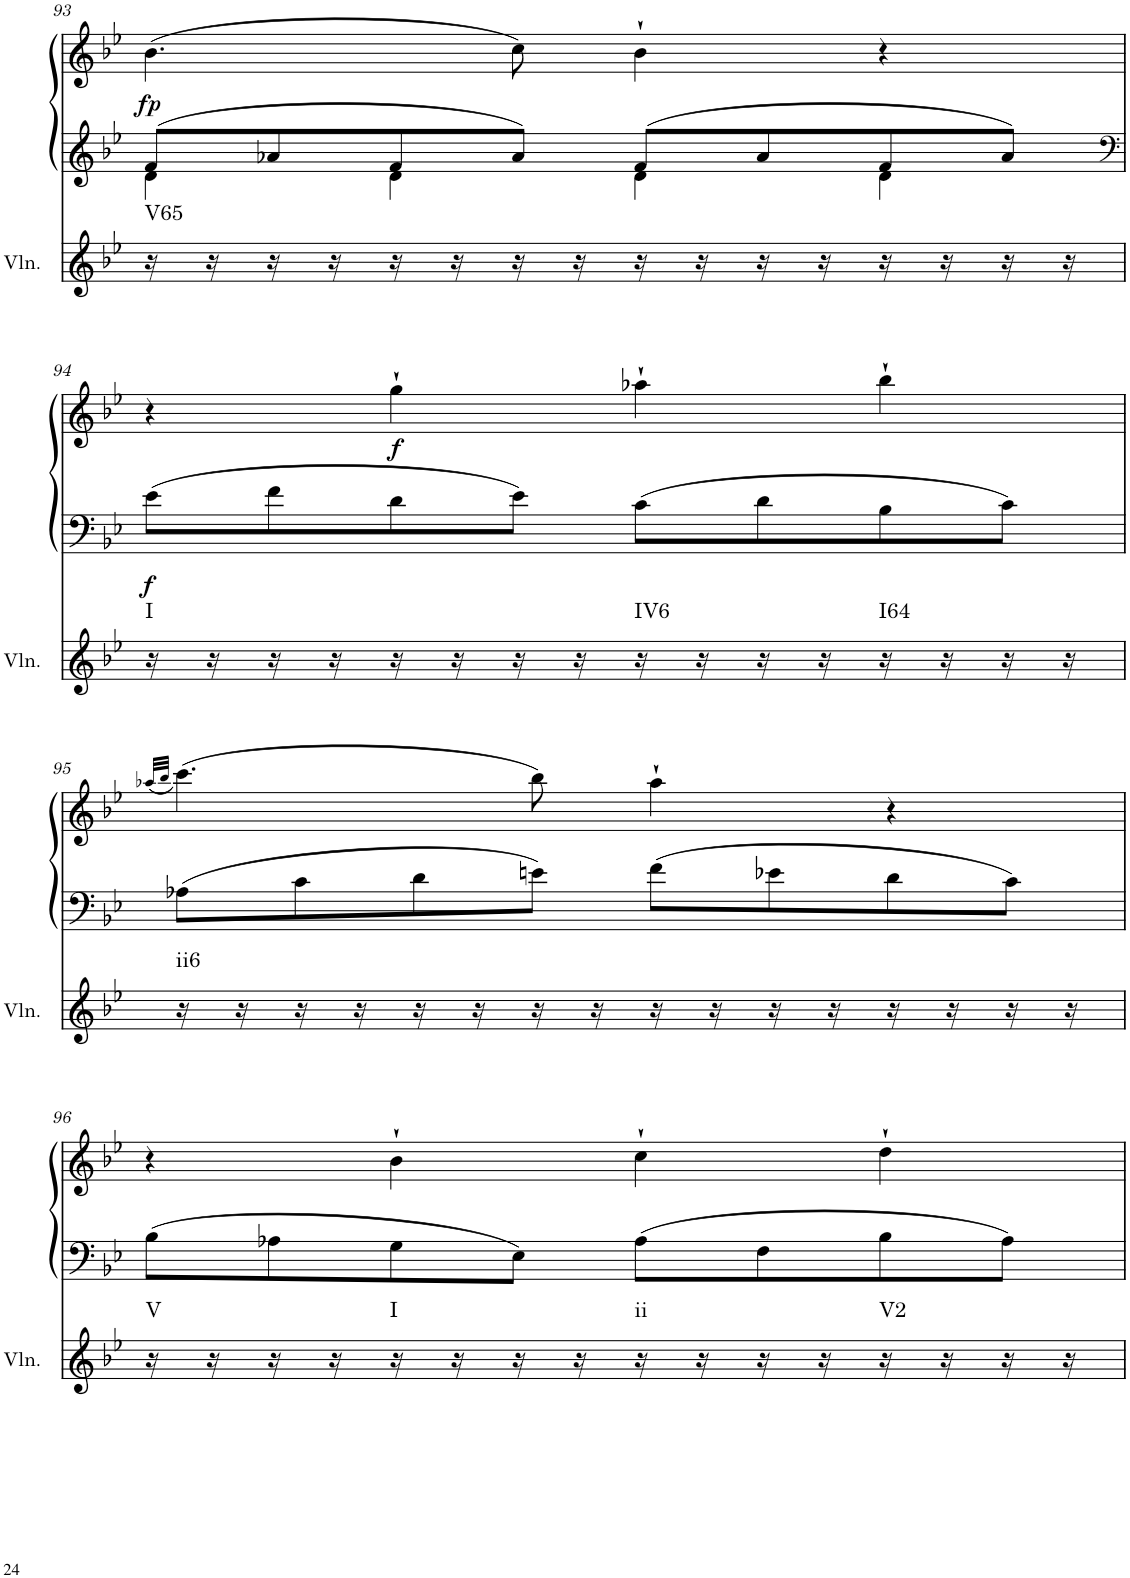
**kern	**harte	**kern	**kern	**dynam
*part2	*part2	*part1	*part1	*part1
*staff3	*	*staff2	*staff1	*staff1/2
*I"Violin	*	*I"Klavier linke Hand	*	*
*I'Vln.	*	*	*	*
!!LO:PB:g=z
*clefG2	*	*clefF4	*clefG2	*
*k[b-e-]	*	*k[b-e-]	*k[b-e-]	*
*M2/2	*	*M2/2	*M2/2	*
*met(c|)	*	*met(c|)	*met(c|)	*
=93	=93	=93	=93	=93
*	*	*^	*	*
!	!LO:H:kt=V65	!	!	!	!LO:DY:b
16r	N	8f/L	4d\	(4.b-\	fp
16r	.	.	.	.	.
16r	.	8a-X/	.	.	.
16r	.	.	.	.	.
16r	.	8f/	4d\	.	.
16r	.	.	.	.	.
16r	.	8a-/J	.	8cc\)	.
16r	.	.	.	.	.
16r	.	8f/L	4d\	4b-`\	.
16r	.	.	.	.	.
16r	.	8a-/	.	.	.
16r	.	.	.	.	.
16r	.	8f/	4d\	4r	.
16r	.	.	.	.	.
16r	.	8a-/J	.	.	.
16r	.	.	.	.	.
*	*	*v	*v	*	*
!!LO:LB:g=z
=94	=94	=94	=94	=94
*	*	*clefF4	*	*
!	!LO:H:kt=I	!	!	!LO:DY:b=2
16r	N	8e-\L	4r	f
16r	.	.	.	.
16r	.	8f\	.	.
16r	.	.	.	.
!	!	!	!	!LO:DY:b
16r	.	8d\	4gg`\	f
16r	.	.	.	.
16r	.	8e-\J	.	.
16r	.	.	.	.
!	!LO:H:kt=IV6	!	!	!
16r	N	8c\L	4aa-X`\	.
16r	.	.	.	.
16r	.	8d\	.	.
16r	.	.	.	.
!	!LO:H:kt=I64	!	!	!
16r	N	8B-\	4bb-`\	.
16r	.	.	.	.
16r	.	8c\J	.	.
16r	.	.	.	.
!!LO:LB:g=z
=95	=95	=95	=95	=95
.	.	.	(32qaa-X/LLL	.
.	.	.	32qbb-/JJJ	.
!	!LO:H:kt=ii6	!	!	!
16r	N	8A-X\L	(4.ccc\)	.
16r	.	.	.	.
16r	.	8c\	.	.
16r	.	.	.	.
16r	.	8d\	.	.
16r	.	.	.	.
16r	.	8en\J	8bb-\)	.
16r	.	.	.	.
16r	.	8f\L	4aa-`\	.
16r	.	.	.	.
16r	.	8e-X\	.	.
16r	.	.	.	.
16r	.	8d\	4r	.
16r	.	.	.	.
16r	.	8c\J	.	.
16r	.	.	.	.
!!LO:LB:g=z
=96	=96	=96	=96	=96
!	!LO:H:kt=V	!	!	!
16r	N	8B-\L	4r	.
16r	.	.	.	.
16r	.	8A-X\	.	.
16r	.	.	.	.
!	!LO:H:kt=I	!	!	!
16r	N	8G\	4b-`\	.
16r	.	.	.	.
16r	.	8E-\J	.	.
16r	.	.	.	.
!	!LO:H:kt=ii	!	!	!
16r	N	8A-\L	4cc`\	.
16r	.	.	.	.
16r	.	8F\	.	.
16r	.	.	.	.
!	!LO:H:kt=V2	!	!	!
16r	N	8B-\	4dd`\	.
16r	.	.	.	.
16r	.	8A-\J	.	.
16r	.	.	.	.
=	=	=	=	=
*-	*-	*-	*-	*-
